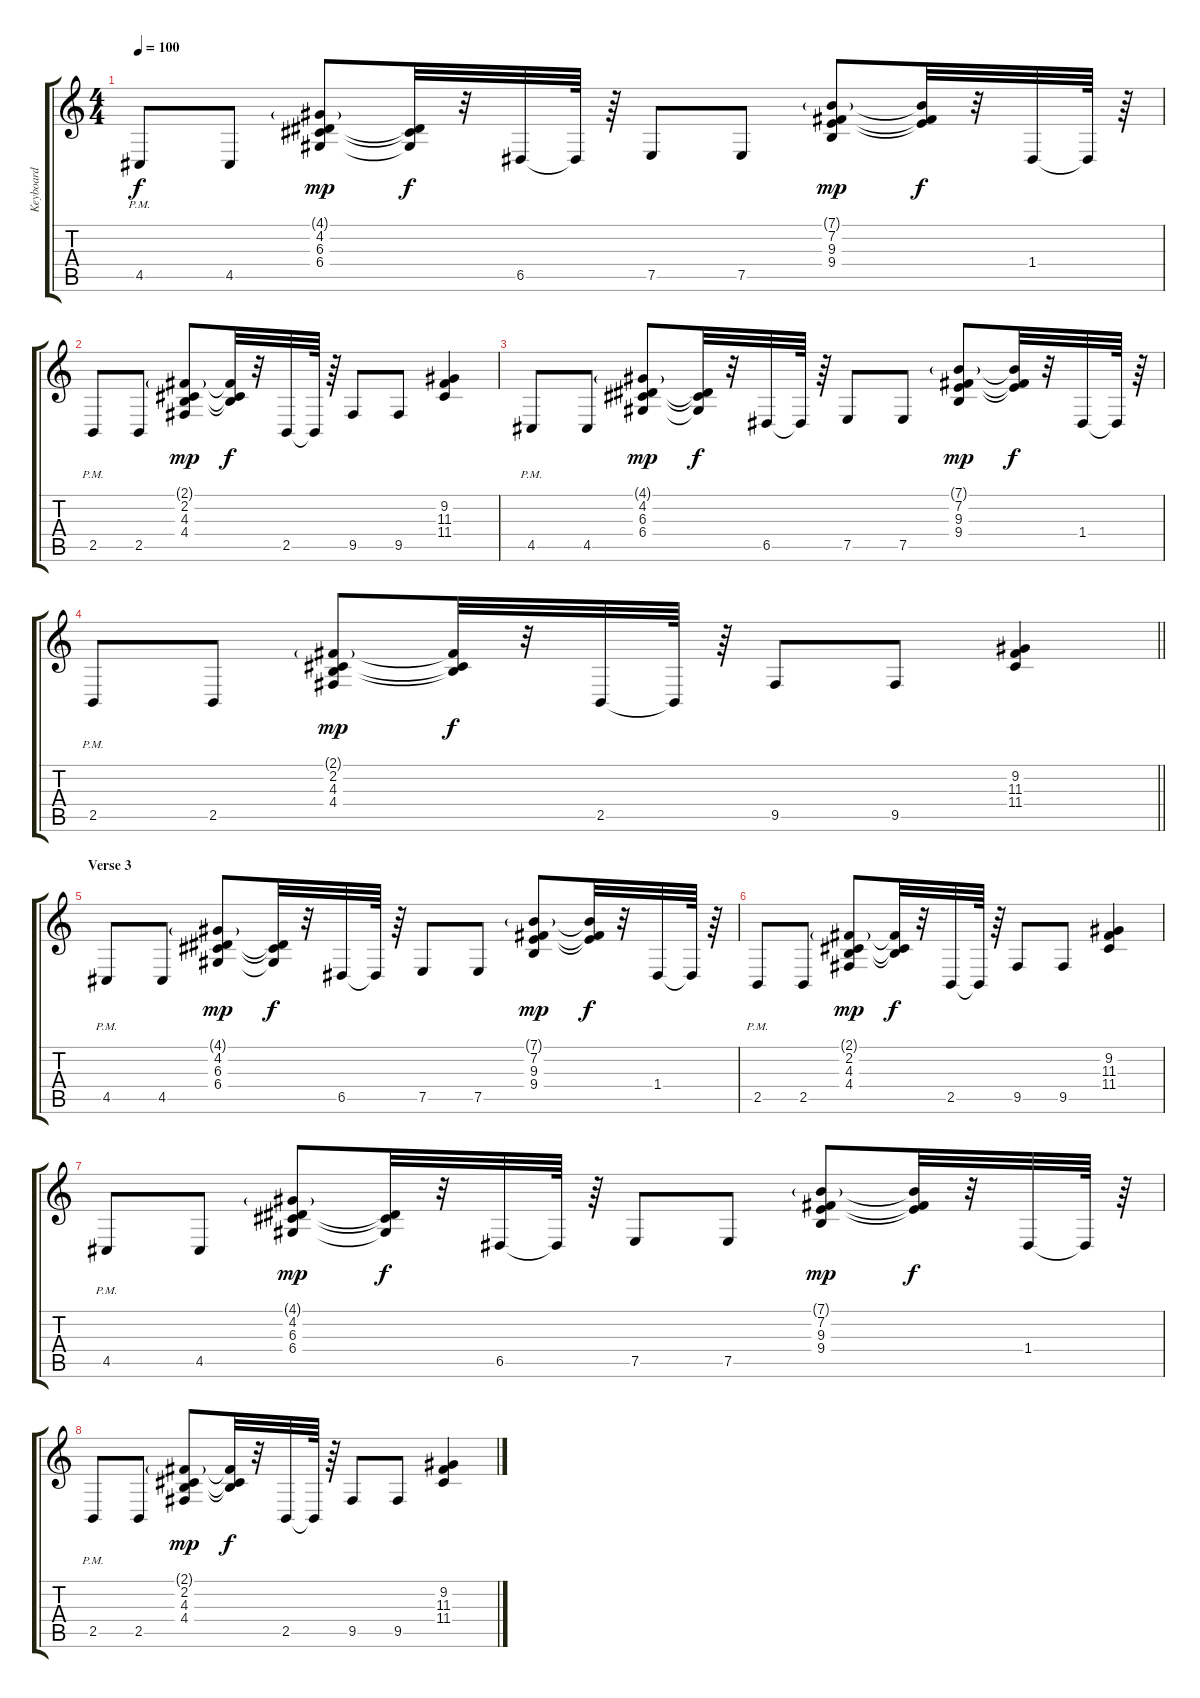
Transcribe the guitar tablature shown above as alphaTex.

\track ("Keyboard" "Keyboard") {instrument brightacousticpiano}
\staff {score tabs}
\tuning (E4 B3 G3 D3 A2 E2) {hide}
\ts (4 4)
\tempo 100
\clef g2
\ks c
4.5{pm}.8{dy f volume 14} 4.5.8 (4.1{g} 4.2 6.3 6.4).8{dy mp} (4.2{t} 6.3{t} 6.4{t}).32{dy f} r.32 6.5.32 6.5{t}.64 r.64 7.5.8 7.5.8 (7.1{g} 7.2 9.3 9.4).8{dy mp} (7.1{t} 7.2{t} 9.3{t}).32{dy f} r.32 1.4.32 1.4{t}.64 r.64 |
2.5{pm}.8 2.5.8 (2.1{g} 2.2 4.3 4.4).8{dy mp} (2.1{t} 2.2{t} 4.3{t}).32{dy f} r.32 2.5.32 2.5{t}.64 r.64 9.5.8 9.5.8 (9.2 11.3 11.4).4 |
4.5{pm}.8 4.5.8 (4.1{g} 4.2 6.3 6.4).8{dy mp} (4.2{t} 6.3{t} 6.4{t}).32{dy f} r.32 6.5.32 6.5{t}.64 r.64 7.5.8 7.5.8 (7.1{g} 7.2 9.3 9.4).8{dy mp} (7.1{t} 7.2{t} 9.3{t}).32{dy f} r.32 1.4.32 1.4{t}.64 r.64 |
\barLineRight lightlight
2.5{pm}.8 2.5.8 (2.1{g} 2.2 4.3 4.4).8{dy mp} (2.1{t} 2.2{t} 4.3{t}).32{dy f} r.32 2.5.32 2.5{t}.64 r.64 9.5.8 9.5.8 (9.2 11.3 11.4).4 |
\section ("" "Verse 3")
4.5{pm}.8{volume 5} 4.5.8 (4.1{g} 4.2 6.3 6.4).8{dy mp} (4.2{t} 6.3{t} 6.4{t}).32{dy f} r.32 6.5.32 6.5{t}.64 r.64 7.5.8 7.5.8 (7.1{g} 7.2 9.3 9.4).8{dy mp} (7.1{t} 7.2{t} 9.3{t}).32{dy f} r.32 1.4.32 1.4{t}.64 r.64 |
2.5{pm}.8 2.5.8 (2.1{g} 2.2 4.3 4.4).8{dy mp} (2.1{t} 2.2{t} 4.3{t}).32{dy f} r.32 2.5.32 2.5{t}.64 r.64 9.5.8 9.5.8 (9.2 11.3 11.4).4 |
4.5{pm}.8 4.5.8 (4.1{g} 4.2 6.3 6.4).8{dy mp} (4.2{t} 6.3{t} 6.4{t}).32{dy f} r.32 6.5.32 6.5{t}.64 r.64 7.5.8 7.5.8 (7.1{g} 7.2 9.3 9.4).8{dy mp} (7.1{t} 7.2{t} 9.3{t}).32{dy f} r.32 1.4.32 1.4{t}.64 r.64 |
2.5{pm}.8 2.5.8 (2.1{g} 2.2 4.3 4.4).8{dy mp} (2.1{t} 2.2{t} 4.3{t}).32{dy f} r.32 2.5.32 2.5{t}.64 r.64 9.5.8 9.5.8 (9.2 11.3 11.4).4
